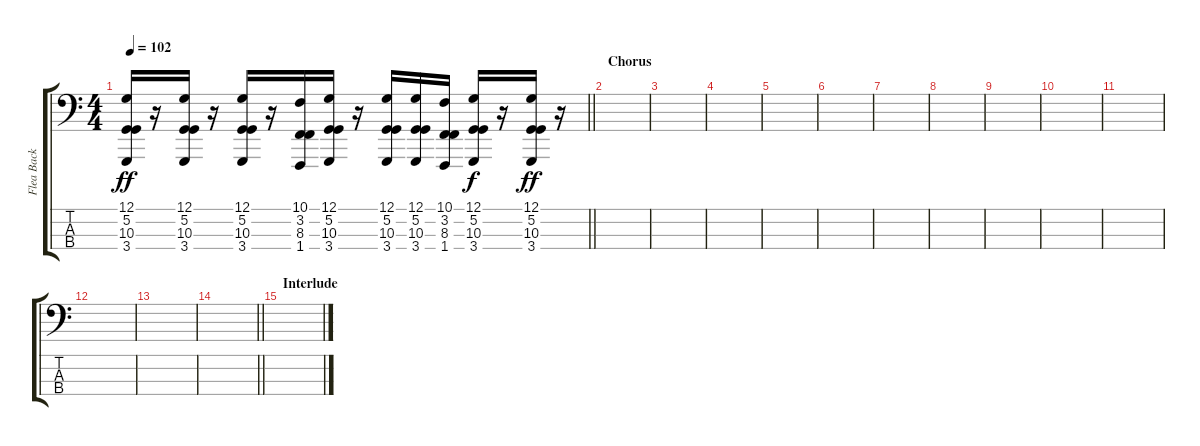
\track ("Flea Back Up Vocals" "Flea Back ") {instrument lead8bassandlead}
\staff {score tabs}
\tuning (G2 D2 A1 E1) {hide}
\ts (4 4)
\tempo 102
\clef f4
\barLineRight lightlight
\ks c
(12.1 5.2 10.3 3.4).16{dy ff} r.16 (12.1 5.2 10.3 3.4).16 r.16 (12.1 5.2 10.3 3.4).16 r.16 (10.1 3.2 8.3 1.4).16 (12.1 5.2 10.3 3.4).16 r.16 (12.1 5.2 10.3 3.4).16 (12.1 5.2 10.3 3.4).16 (10.1 3.2 8.3 1.4).16 (12.1 5.2 10.3 3.4).16{dy f} r.16 (12.1 5.2 10.3 3.4).16{dy ff} r.16 |
\section ("" "Chorus")
|
|
|
|
|
|
|
|
|
|
|
|
\barLineRight lightlight
|
\section ("" "Interlude")
